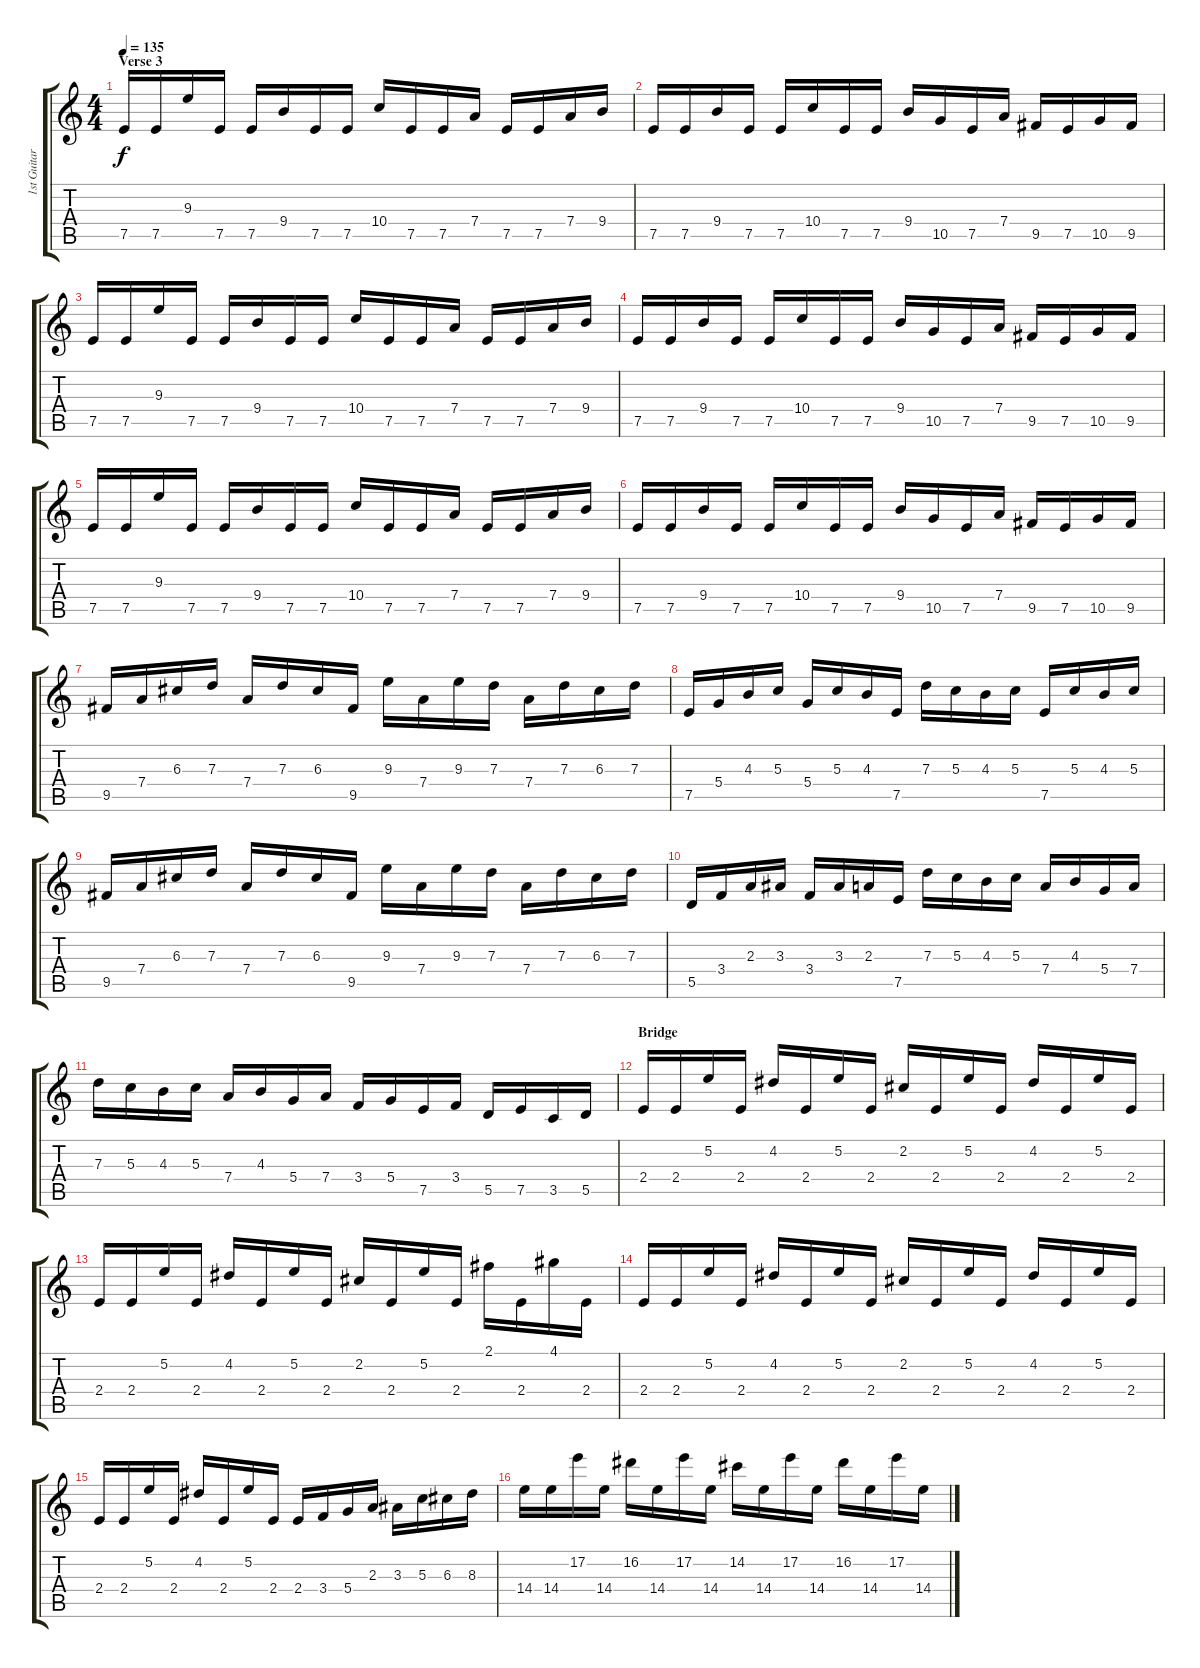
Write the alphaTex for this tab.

\track ("1st Guitar" "1st Guitar") {instrument distortionguitar}
\staff {score tabs}
\tuning (E4 B3 G3 D3 A2 E2) {hide}
\ts (4 4)
\section ("" "Verse 3")
\tempo 135
\clef g2
\ks c
7.5.16{dy f} 7.5.16 9.3.16 7.5.16 7.5.16 9.4.16 7.5.16 7.5.16 10.4.16 7.5.16 7.5.16 7.4.16 7.5.16 7.5.16 7.4.16 9.4.16 |
7.5.16 7.5.16 9.4.16 7.5.16 7.5.16 10.4.16 7.5.16 7.5.16 9.4.16 10.5.16 7.5.16 7.4.16 9.5.16 7.5.16 10.5.16 9.5.16 |
7.5.16 7.5.16 9.3.16 7.5.16 7.5.16 9.4.16 7.5.16 7.5.16 10.4.16 7.5.16 7.5.16 7.4.16 7.5.16 7.5.16 7.4.16 9.4.16 |
7.5.16 7.5.16 9.4.16 7.5.16 7.5.16 10.4.16 7.5.16 7.5.16 9.4.16 10.5.16 7.5.16 7.4.16 9.5.16 7.5.16 10.5.16 9.5.16 |
7.5.16 7.5.16 9.3.16 7.5.16 7.5.16 9.4.16 7.5.16 7.5.16 10.4.16 7.5.16 7.5.16 7.4.16 7.5.16 7.5.16 7.4.16 9.4.16 |
7.5.16 7.5.16 9.4.16 7.5.16 7.5.16 10.4.16 7.5.16 7.5.16 9.4.16 10.5.16 7.5.16 7.4.16 9.5.16 7.5.16 10.5.16 9.5.16 |
9.5.16 7.4.16 6.3.16 7.3.16 7.4.16 7.3.16 6.3.16 9.5.16 9.3.16 7.4.16 9.3.16 7.3.16 7.4.16 7.3.16 6.3.16 7.3.16 |
7.5.16 5.4.16 4.3.16 5.3.16 5.4.16 5.3.16 4.3.16 7.5.16 7.3.16 5.3.16 4.3.16 5.3.16 7.5.16 5.3.16 4.3.16 5.3.16 |
9.5.16 7.4.16 6.3.16 7.3.16 7.4.16 7.3.16 6.3.16 9.5.16 9.3.16 7.4.16 9.3.16 7.3.16 7.4.16 7.3.16 6.3.16 7.3.16 |
5.5.16 3.4.16 2.3.16 3.3.16 3.4.16 3.3.16 2.3.16 7.5.16 7.3.16 5.3.16 4.3.16 5.3.16 7.4.16 4.3.16 5.4.16 7.4.16 |
7.3.16 5.3.16 4.3.16 5.3.16 7.4.16 4.3.16 5.4.16 7.4.16 3.4.16 5.4.16 7.5.16 3.4.16 5.5.16 7.5.16 3.5.16 5.5.16 |
\section ("" "Bridge")
2.4.16 2.4.16 5.2.16 2.4.16 4.2.16 2.4.16 5.2.16 2.4.16 2.2.16 2.4.16 5.2.16 2.4.16 4.2.16 2.4.16 5.2.16 2.4.16 |
2.4.16 2.4.16 5.2.16 2.4.16 4.2.16 2.4.16 5.2.16 2.4.16 2.2.16 2.4.16 5.2.16 2.4.16 2.1.16 2.4.16 4.1.16 2.4.16 |
2.4.16 2.4.16 5.2.16 2.4.16 4.2.16 2.4.16 5.2.16 2.4.16 2.2.16 2.4.16 5.2.16 2.4.16 4.2.16 2.4.16 5.2.16 2.4.16 |
2.4.16 2.4.16 5.2.16 2.4.16 4.2.16 2.4.16 5.2.16 2.4.16 2.4.16 3.4.16 5.4.16 2.3.16 3.3.16 5.3.16 6.3.16 8.3.16 |
14.4.16 14.4.16 17.2.16 14.4.16 16.2.16 14.4.16 17.2.16 14.4.16 14.2.16 14.4.16 17.2.16 14.4.16 16.2.16 14.4.16 17.2.16 14.4.16
